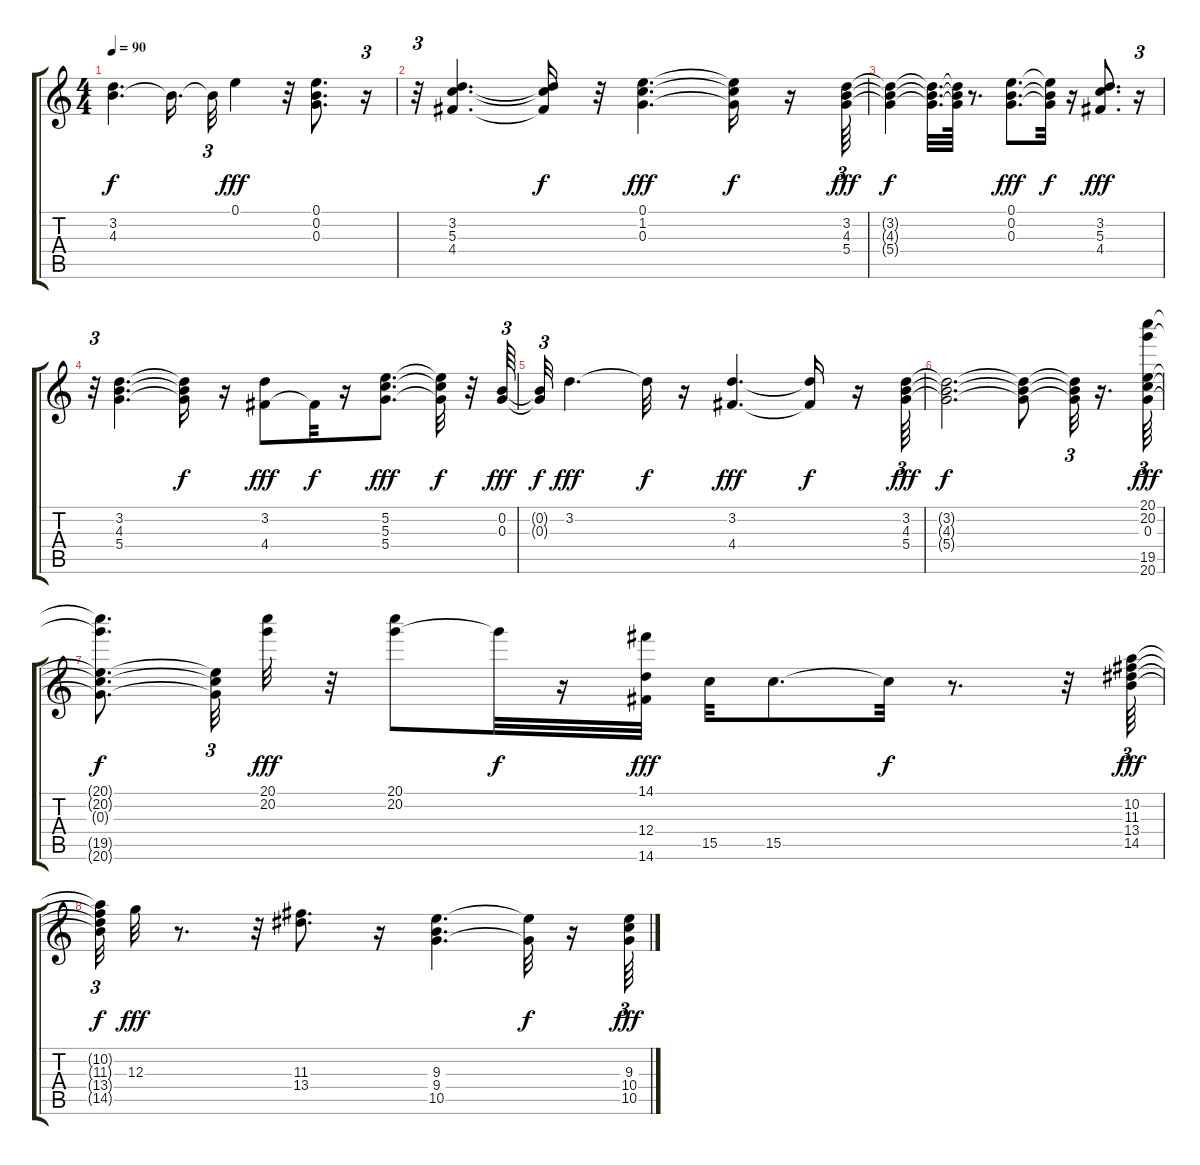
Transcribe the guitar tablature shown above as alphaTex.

\track "" {instrument acousticguitarnylon}
\staff {score tabs}
\tuning (E4 B3 G3 D3 A2 E2) {hide}
\ts (4 4)
\tempo 90
\clef g2
\ks c
(3.2{t} 4.3{t}).4{d dy f} 4.3{t}.16{d} 4.3{t}.32{tu (3 2)} 0.1.4{dy fff} r.32 (0.1 0.2 0.3).8{d} r.16{tu (3 2)} |
r.32{tu (3 2)} (3.2 5.3 4.4).4{d} (3.2{t} 5.3{t} 4.4{t}).16{dy f} r.32 (0.1 1.2 0.3).4{d dy fff} (0.1{t} 1.2{t} 0.3{t}).16{dy f} r.16 (3.2 4.3 5.4).64{tu (3 2) dy fff} |
(3.2{t} 4.3{t} 5.4{t}).4{dy f} (3.2{t} 4.3{t} 5.4{t}).32{d} (3.2{t} 4.3{t} 5.4{t}).64 r.8{d} (0.1 0.2 0.3).8{d dy fff} (0.1{t} 0.2{t} 0.3{t}).32{dy f} r.16 (3.2 5.3 4.4).8{d dy fff} r.16{tu (3 2)} |
r.32{tu (3 2)} (3.2 4.3 5.4).4{d} (3.2{t} 4.3{t} 5.4{t}).16{dy f} r.16 (3.2 4.4).8{dy fff} 4.4{t}.32{dy f} r.16 (5.2 5.3 5.4).8{d dy fff} (5.2{t} 5.3{t} 5.4{t}).32{dy f} r.32 (0.2 0.3).64{tu (3 2) dy fff} |
(0.2{t} 0.3{t}).32{tu (3 2) dy f} 3.2.4{d dy fff} 3.2{t}.32{dy f} r.16 (3.2 4.4).4{d dy fff} (3.2{t} 4.4{t}).16{dy f} r.16 (3.2 4.3 5.4).64{tu (3 2) dy fff} |
(3.2{t} 4.3{t} 5.4{t}).2{d dy f} (3.2{t} 4.3{t} 5.4{t}).8 (3.2{t} 4.3{t} 5.4{t}).32{tu (3 2)} r.16{d} (20.1 20.2 0.3 19.5 20.6).64{tu (3 2) dy fff} |
(20.1{t} 20.2{t} 0.3{t} 19.5{t} 20.6{t}).8{d dy f} (0.3{t} 19.5{t} 20.6{t}).32{tu (3 2)} (20.1 20.2).32{dy fff} r.32 (20.1 20.2).8 20.2{t}.32{dy f} r.16 (14.1 12.4 14.6).32{dy fff} 15.5.32 15.5.8{d} 15.5{t}.32{dy f} r.8{d} r.32 (10.2 11.3 13.4 14.5).64{tu (3 2) dy fff} |
(10.2{t} 11.3{t} 13.4{t} 14.5{t}).32{tu (3 2) dy f} 12.3.32{dy fff} r.8{d} r.32 (11.3 13.4).8{d} r.16 (9.3 9.4 10.5).4{d} (9.3{t} 10.5{t}).32{dy f} r.16 (9.3 10.4 10.5).64{tu (3 2) dy fff}
